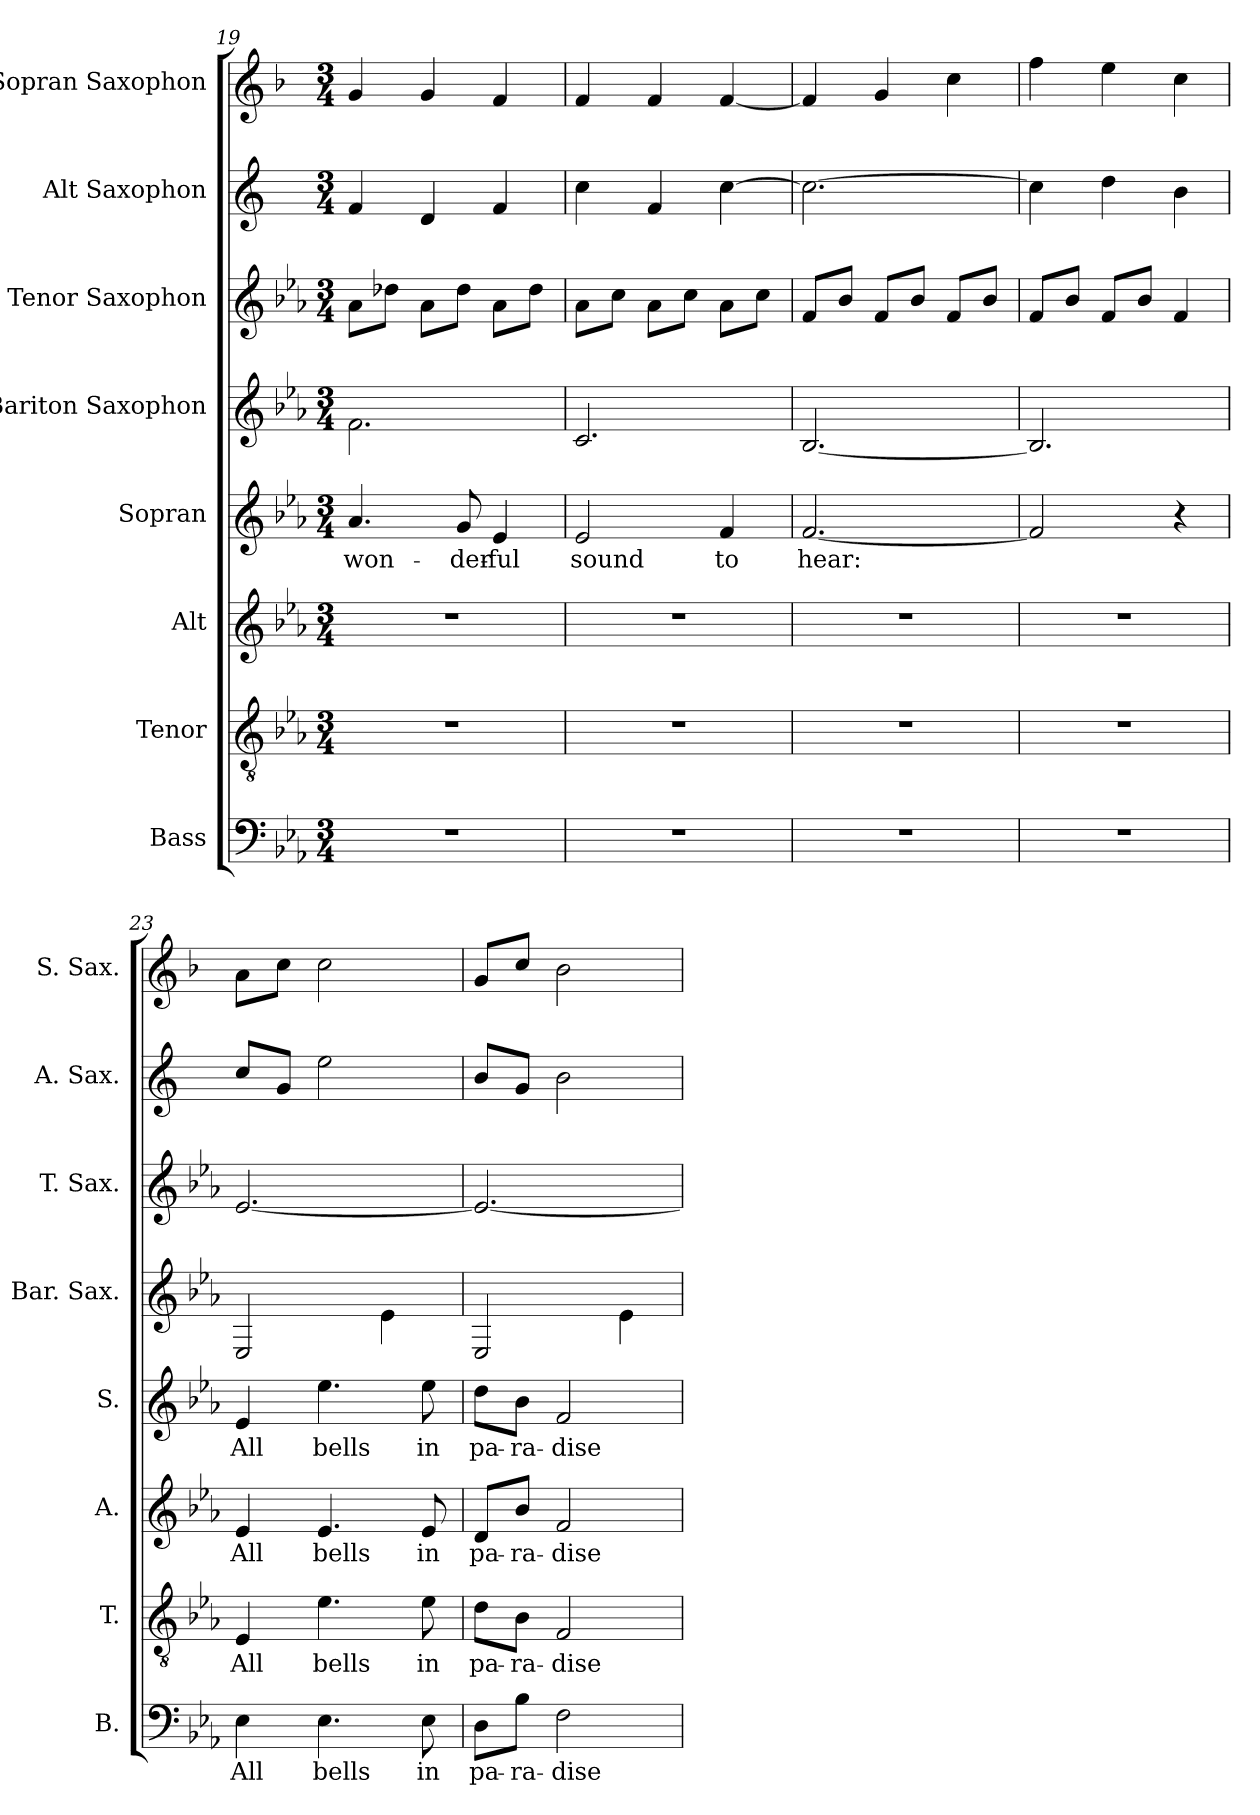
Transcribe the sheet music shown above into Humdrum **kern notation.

**kern	**text	**kern	**text	**kern	**text	**kern	**text	**kern	**kern	**kern	**kern
*part8	*part8	*part7	*part7	*part6	*part6	*part5	*part5	*part4	*part3	*part2	*part1
*staff8	*staff8	*staff7	*staff7	*staff6	*staff6	*staff5	*staff5	*staff4	*staff3	*staff2	*staff1
*I"Bass	*	*I"Tenor	*	*I"Alt	*	*I"Sopran	*	*I"Bariton Saxophon	*I"Tenor Saxophon	*I"Alt Saxophon	*I"Sopran Saxophon
*I'B.	*	*I'T.	*	*I'A.	*	*I'S.	*	*I'Bar. Sax.	*I'T. Sax.	*I'A. Sax.	*I'S. Sax.
*clefF4	*	*clefGv2	*	*clefG2	*	*clefG2	*	*clefG2	*clefG2	*clefG2	*clefG2
*	*	*	*	*	*	*	*	*ITrd12c21	*ITrd8c14	*ITrd5c9	*ITrd1c2
*k[b-e-a-]	*	*k[b-e-a-]	*	*k[b-e-a-]	*	*k[b-e-a-]	*	*k[b-e-a-]	*k[b-e-a-]	*k[b-e-a-]	*k[b-e-a-]
*M3/4	*	*M3/4	*	*M3/4	*	*M3/4	*	*M3/4	*M3/4	*M3/4	*M3/4
=19	=19	=19	=19	=19	=19	=19	=19	=19	=19	=19	=19
!	!	!	!	!	!	!	!LO:LY:b	!	!	!	!
2.r	.	2.r	.	2.r	.	4.a-/	won-	2.F\	8A-\L	4A-/	4f/
.	.	.	.	.	.	.	.	.	8d-X\J	.	.
.	.	.	.	.	.	.	.	.	8A-\L	4F/	4f/
!	!	!	!	!	!	!	!LO:LY:b	!	!	!	!
.	.	.	.	.	.	8g/	-der-	.	8d-\J	.	.
!	!	!	!	!	!	!	!LO:LY:b	!	!	!	!
.	.	.	.	.	.	4e-/	-ful	.	8A-\L	4A-/	4e-/
.	.	.	.	.	.	.	.	.	8d-\J	.	.
=20	=20	=20	=20	=20	=20	=20	=20	=20	=20	=20	=20
!	!	!	!	!	!	!	!LO:LY:b	!	!	!	!
2.r	.	2.r	.	2.r	.	2e-/	sound	2.C/	8A-\L	4e-\	4e-/
.	.	.	.	.	.	.	.	.	8c\J	.	.
.	.	.	.	.	.	.	.	.	8A-\L	4A-/	4e-/
.	.	.	.	.	.	.	.	.	8c\J	.	.
!	!	!	!	!	!	!	!LO:LY:b	!	!	!	!
.	.	.	.	.	.	4f/	to	.	8A-\L	[4e-\	[4e-/
.	.	.	.	.	.	.	.	.	8c\J	.	.
=21	=21	=21	=21	=21	=21	=21	=21	=21	=21	=21	=21
!	!	!	!	!	!	!	!LO:LY:b	!	!	!	!
2.r	.	2.r	.	2.r	.	[2.f/	hear:	[2.BB-/	8F/L	2.e-\_	4e-/]
.	.	.	.	.	.	.	.	.	8B-/J	.	.
.	.	.	.	.	.	.	.	.	8F/L	.	4f/
.	.	.	.	.	.	.	.	.	8B-/J	.	.
.	.	.	.	.	.	.	.	.	8F/L	.	4b-\
.	.	.	.	.	.	.	.	.	8B-/J	.	.
=22	=22	=22	=22	=22	=22	=22	=22	=22	=22	=22	=22
2.r	.	2.r	.	2.r	.	2f/]	.	2.BB-/]	8F/L	4e-\]	4ee-\
.	.	.	.	.	.	.	.	.	8B-/J	.	.
.	.	.	.	.	.	.	.	.	8F/L	4f\	4dd\
.	.	.	.	.	.	.	.	.	8B-/J	.	.
.	.	.	.	.	.	4r	.	.	4F/	4d\	4b-\
=23	=23	=23	=23	=23	=23	=23	=23	=23	=23	=23	=23
!	!LO:LY:b	!	!LO:LY:b	!	!LO:LY:b	!	!LO:LY:b	!	!	!	!
4E-\	All	4E-/	All	4e-/	All	4e-/	All	2EE-/	[2.E-/	8e-/L	8g\L
.	.	.	.	.	.	.	.	.	.	8B-/J	8b-\J
!	!LO:LY:b	!	!LO:LY:b	!	!LO:LY:b	!	!LO:LY:b	!	!	!	!
4.E-\	bells	4.e-\	bells	4.e-/	bells	4.ee-\	bells	.	.	2g\	2b-\
.	.	.	.	.	.	.	.	4E-\	.	.	.
!	!LO:LY:b	!	!LO:LY:b	!	!LO:LY:b	!	!LO:LY:b	!	!	!	!
8E-\	in	8e-\	in	8e-/	in	8ee-\	in	.	.	.	.
=24	=24	=24	=24	=24	=24	=24	=24	=24	=24	=24	=24
!	!LO:LY:b	!	!LO:LY:b	!	!LO:LY:b	!	!LO:LY:b	!	!	!	!
8D\L	pa-	8d\L	pa-	8d/L	pa-	8dd\L	pa-	2EE-/	2.E-/_	8d/L	8f/L
!	!LO:LY:b	!	!LO:LY:b	!	!LO:LY:b	!	!LO:LY:b	!	!	!	!
8B-\J	-ra-	8B-\J	-ra-	8b-/J	-ra-	8b-\J	-ra-	.	.	8B-/J	8b-/J
!	!LO:LY:b	!	!LO:LY:b	!	!LO:LY:b	!	!LO:LY:b	!	!	!	!
2F\	-dise	2F/	-dise	2f/	-dise	2f/	-dise	.	.	2d\	2a-\
.	.	.	.	.	.	.	.	4E-\	.	.	.
=	=	=	=	=	=	=	=	=	=	=	=
*-	*-	*-	*-	*-	*-	*-	*-	*-	*-	*-	*-
